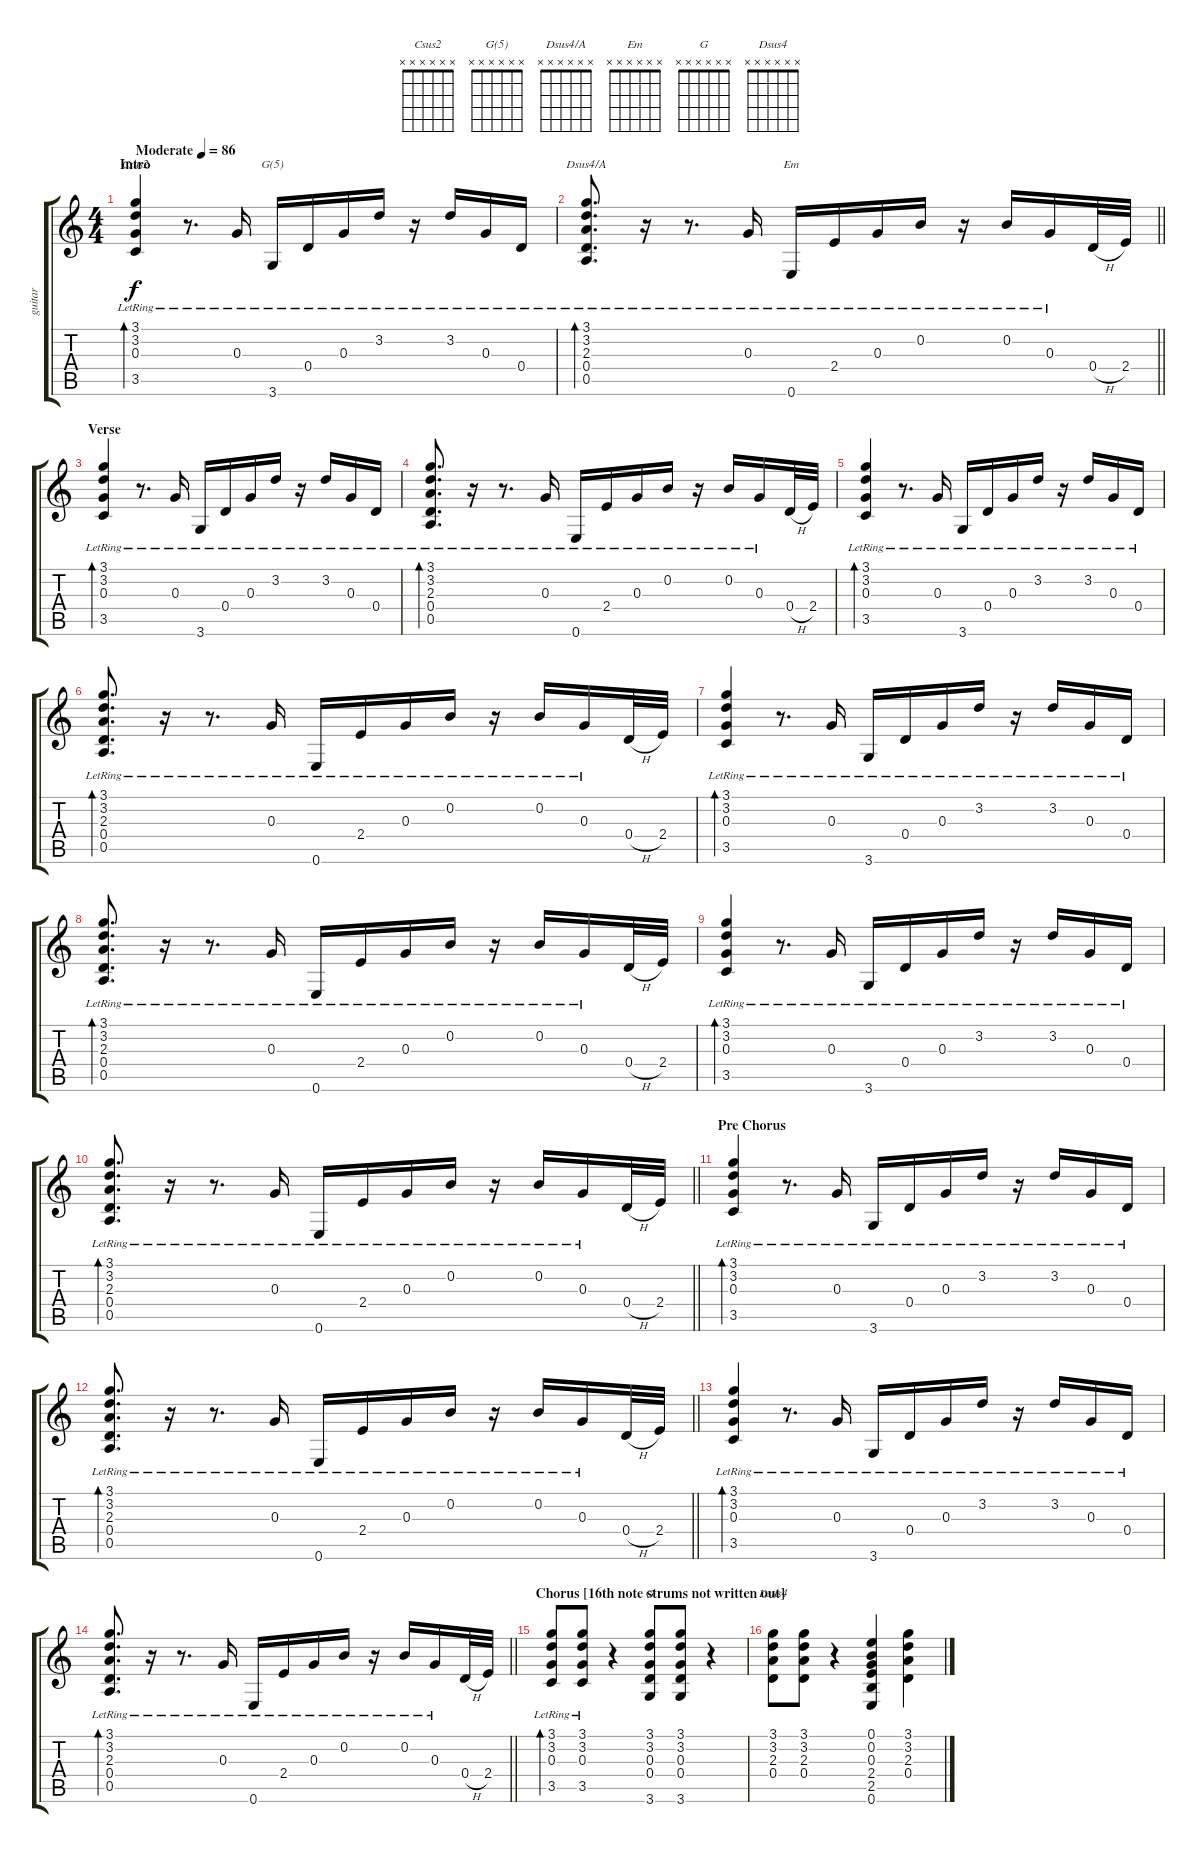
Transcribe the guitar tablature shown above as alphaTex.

\track ("guitar" "guitar") {instrument acousticguitarsteel}
\staff {score tabs}
\tuning (E4 B3 G3 D3 A2 E2) {hide}
\chord ("Csus2" x x x x x x)
\chord ("G(5)" x x x x x x)
\chord ("Dsus4/A" x x x x x x)
\chord ("Em" x x x x x x)
\chord ("G" x x x x x x)
\chord ("Dsus4" x x x x x x)
\ts (4 4)
\section ("" "Intro")
\tempo (86 "Moderate")
\clef g2
\ks c
(3.1{lr} 3.2{lr} 0.3{lr} 3.5{lr}).4{bd 60 ch "Csus2" dy f instrument acousticguitarsteel} r.8{d} 0.3{lr}.16 3.6{lr}.16{ch "G(5)"} 0.4{lr}.16 0.3{lr}.16 3.2{lr}.16 r.16 3.2{lr}.16 0.3{lr}.16 0.4{lr}.16 |
\barLineRight lightlight
(3.1{lr} 3.2{lr} 2.3{lr} 0.4{lr} 0.5{lr}).8{d bd 60 ch "Dsus4/A"} r.16 r.8{d} 0.3{lr}.16 0.6{lr}.16{ch "Em"} 2.4{lr}.16 0.3{lr}.16 0.2{lr}.16 r.16 0.2{lr}.16 0.3{lr}.16 0.4{h}.32 2.4.32 |
\section ("" "Verse")
(3.1{lr} 3.2{lr} 0.3{lr} 3.5{lr}).4{bd 60} r.8{d} 0.3{lr}.16 3.6{lr}.16 0.4{lr}.16 0.3{lr}.16 3.2{lr}.16 r.16 3.2{lr}.16 0.3{lr}.16 0.4{lr}.16 |
(3.1{lr} 3.2{lr} 2.3{lr} 0.4{lr} 0.5{lr}).8{d bd 60} r.16 r.8{d} 0.3{lr}.16 0.6{lr}.16 2.4{lr}.16 0.3{lr}.16 0.2{lr}.16 r.16 0.2{lr}.16 0.3{lr}.16 0.4{h}.32 2.4.32 |
(3.1{lr} 3.2{lr} 0.3{lr} 3.5{lr}).4{bd 60} r.8{d} 0.3{lr}.16 3.6{lr}.16 0.4{lr}.16 0.3{lr}.16 3.2{lr}.16 r.16 3.2{lr}.16 0.3{lr}.16 0.4{lr}.16 |
(3.1{lr} 3.2{lr} 2.3{lr} 0.4{lr} 0.5{lr}).8{d bd 60} r.16 r.8{d} 0.3{lr}.16 0.6{lr}.16 2.4{lr}.16 0.3{lr}.16 0.2{lr}.16 r.16 0.2{lr}.16 0.3{lr}.16 0.4{h}.32 2.4.32 |
(3.1{lr} 3.2{lr} 0.3{lr} 3.5{lr}).4{bd 60} r.8{d} 0.3{lr}.16 3.6{lr}.16 0.4{lr}.16 0.3{lr}.16 3.2{lr}.16 r.16 3.2{lr}.16 0.3{lr}.16 0.4{lr}.16 |
(3.1{lr} 3.2{lr} 2.3{lr} 0.4{lr} 0.5{lr}).8{d bd 60} r.16 r.8{d} 0.3{lr}.16 0.6{lr}.16 2.4{lr}.16 0.3{lr}.16 0.2{lr}.16 r.16 0.2{lr}.16 0.3{lr}.16 0.4{h}.32 2.4.32 |
(3.1{lr} 3.2{lr} 0.3{lr} 3.5{lr}).4{bd 60} r.8{d} 0.3{lr}.16 3.6{lr}.16 0.4{lr}.16 0.3{lr}.16 3.2{lr}.16 r.16 3.2{lr}.16 0.3{lr}.16 0.4{lr}.16 |
\barLineRight lightlight
(3.1{lr} 3.2{lr} 2.3{lr} 0.4{lr} 0.5{lr}).8{d bd 60} r.16 r.8{d} 0.3{lr}.16 0.6{lr}.16 2.4{lr}.16 0.3{lr}.16 0.2{lr}.16 r.16 0.2{lr}.16 0.3{lr}.16 0.4{h}.32 2.4.32 |
\section ("" "Pre Chorus")
(3.1{lr} 3.2{lr} 0.3{lr} 3.5{lr}).4{bd 60} r.8{d} 0.3{lr}.16 3.6{lr}.16 0.4{lr}.16 0.3{lr}.16 3.2{lr}.16 r.16 3.2{lr}.16 0.3{lr}.16 0.4{lr}.16 |
\barLineRight lightlight
(3.1{lr} 3.2{lr} 2.3{lr} 0.4{lr} 0.5{lr}).8{d bd 60} r.16 r.8{d} 0.3{lr}.16 0.6{lr}.16 2.4{lr}.16 0.3{lr}.16 0.2{lr}.16 r.16 0.2{lr}.16 0.3{lr}.16 0.4{h}.32 2.4.32 |
(3.1{lr} 3.2{lr} 0.3{lr} 3.5{lr}).4{bd 60} r.8{d} 0.3{lr}.16 3.6{lr}.16 0.4{lr}.16 0.3{lr}.16 3.2{lr}.16 r.16 3.2{lr}.16 0.3{lr}.16 0.4{lr}.16 |
\barLineRight lightlight
(3.1{lr} 3.2{lr} 2.3{lr} 0.4{lr} 0.5{lr}).8{d bd 60} r.16 r.8{d} 0.3{lr}.16 0.6{lr}.16 2.4{lr}.16 0.3{lr}.16 0.2{lr}.16 r.16 0.2{lr}.16 0.3{lr}.16 0.4{h}.32 2.4.32 |
\section ("" "Chorus [16th note strums not written out]")
(3.1{lr} 3.2{lr} 0.3{lr} 3.5{lr}).8{bd 60} (3.1{lr} 3.2{lr} 0.3{lr} 3.5{lr}).8 r.4 (3.1 3.2 0.3 0.4 3.6).8{ch "G"} (3.1 3.2 0.3 0.4 3.6).8 r.4 |
(3.1 3.2 2.3 0.4).8{ch "Dsus4"} (3.1 3.2 2.3 0.4).8 r.4 (0.1 0.2 0.3 2.4 2.5 0.6).4 (3.1 3.2 2.3 0.4).4
